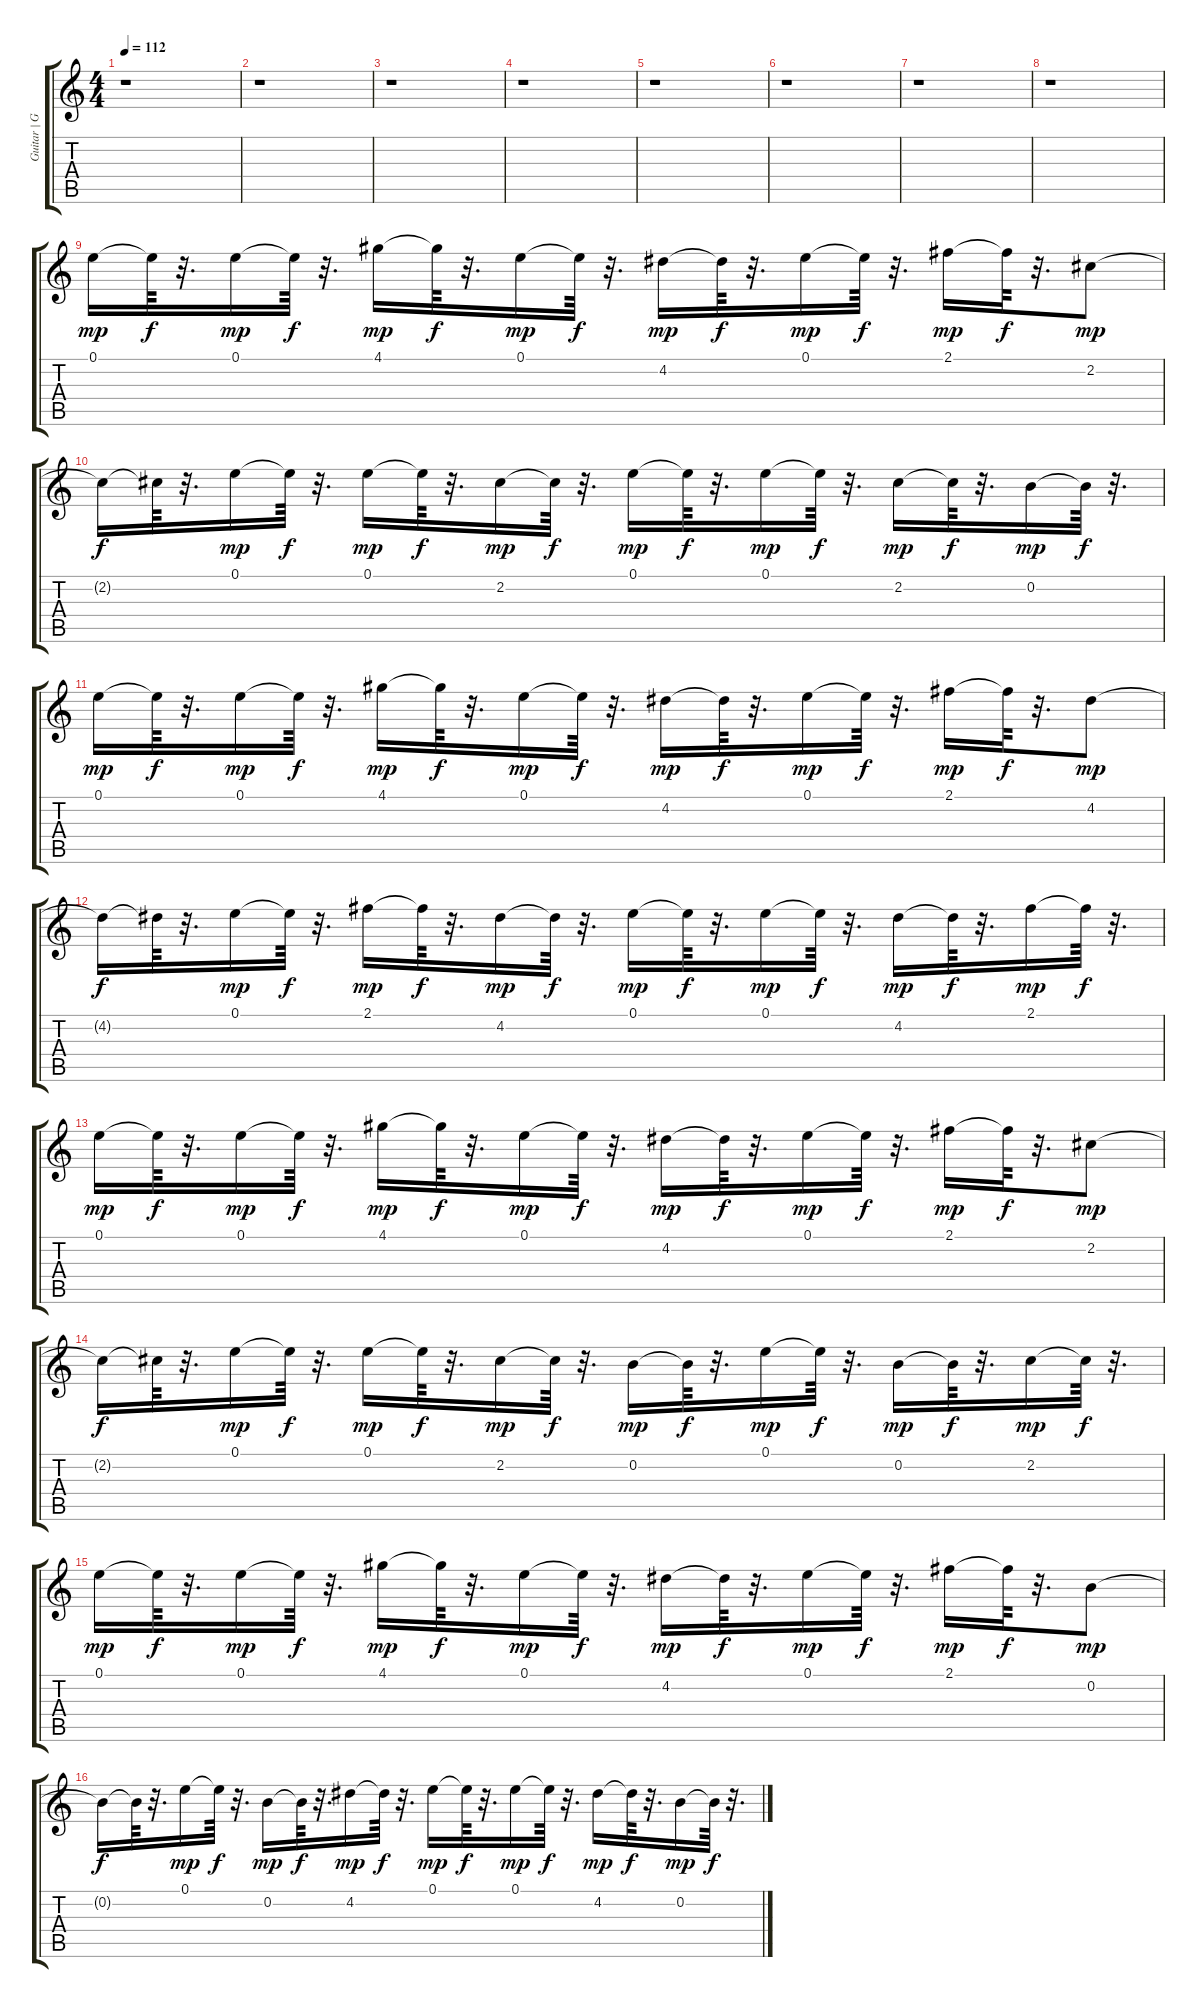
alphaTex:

\track ("Guitar | Guns n' Roses" "Guitar | G") {instrument overdrivenguitar}
\staff {score tabs}
\tuning (E4 B3 G3 D3 A2 E2) {hide}
\ts (4 4)
\tempo 112
\clef g2
\ks c
r.1{dy f} |
r.1 |
r.1 |
r.1 |
r.1 |
r.1 |
r.1 |
r.1 |
0.1.16{dy mp} 0.1{t}.64{dy f} r.32{d} 0.1.16{dy mp} 0.1{t}.64{dy f} r.32{d} 4.1.16{dy mp} 4.1{t}.64{dy f} r.32{d} 0.1.16{dy mp} 0.1{t}.64{dy f} r.32{d} 4.2.16{dy mp} 4.2{t}.64{dy f} r.32{d} 0.1.16{dy mp} 0.1{t}.64{dy f} r.32{d} 2.1.16{dy mp} 2.1{t}.64{dy f} r.32{d} 2.2.8{dy mp} |
2.2{t}.16{dy f} 2.2{t}.64 r.32{d} 0.1.16{dy mp} 0.1{t}.64{dy f} r.32{d} 0.1.16{dy mp} 0.1{t}.64{dy f} r.32{d} 2.2.16{dy mp} 2.2{t}.64{dy f} r.32{d} 0.1.16{dy mp} 0.1{t}.64{dy f} r.32{d} 0.1.16{dy mp} 0.1{t}.64{dy f} r.32{d} 2.2.16{dy mp} 2.2{t}.64{dy f} r.32{d} 0.2.16{dy mp} 0.2{t}.64{dy f} r.32{d} |
0.1.16{dy mp} 0.1{t}.64{dy f} r.32{d} 0.1.16{dy mp} 0.1{t}.64{dy f} r.32{d} 4.1.16{dy mp} 4.1{t}.64{dy f} r.32{d} 0.1.16{dy mp} 0.1{t}.64{dy f} r.32{d} 4.2.16{dy mp} 4.2{t}.64{dy f} r.32{d} 0.1.16{dy mp} 0.1{t}.64{dy f} r.32{d} 2.1.16{dy mp} 2.1{t}.64{dy f} r.32{d} 4.2.8{dy mp} |
4.2{t}.16{dy f} 4.2{t}.64 r.32{d} 0.1.16{dy mp} 0.1{t}.64{dy f} r.32{d} 2.1.16{dy mp} 2.1{t}.64{dy f} r.32{d} 4.2.16{dy mp} 4.2{t}.64{dy f} r.32{d} 0.1.16{dy mp} 0.1{t}.64{dy f} r.32{d} 0.1.16{dy mp} 0.1{t}.64{dy f} r.32{d} 4.2.16{dy mp} 4.2{t}.64{dy f} r.32{d} 2.1.16{dy mp} 2.1{t}.64{dy f} r.32{d} |
0.1.16{dy mp} 0.1{t}.64{dy f} r.32{d} 0.1.16{dy mp} 0.1{t}.64{dy f} r.32{d} 4.1.16{dy mp} 4.1{t}.64{dy f} r.32{d} 0.1.16{dy mp} 0.1{t}.64{dy f} r.32{d} 4.2.16{dy mp} 4.2{t}.64{dy f} r.32{d} 0.1.16{dy mp} 0.1{t}.64{dy f} r.32{d} 2.1.16{dy mp} 2.1{t}.64{dy f} r.32{d} 2.2.8{dy mp} |
2.2{t}.16{dy f} 2.2{t}.64 r.32{d} 0.1.16{dy mp} 0.1{t}.64{dy f} r.32{d} 0.1.16{dy mp} 0.1{t}.64{dy f} r.32{d} 2.2.16{dy mp} 2.2{t}.64{dy f} r.32{d} 0.2.16{dy mp} 0.2{t}.64{dy f} r.32{d} 0.1.16{dy mp} 0.1{t}.64{dy f} r.32{d} 0.2.16{dy mp} 0.2{t}.64{dy f} r.32{d} 2.2.16{dy mp} 2.2{t}.64{dy f} r.32{d} |
0.1.16{dy mp} 0.1{t}.64{dy f} r.32{d} 0.1.16{dy mp} 0.1{t}.64{dy f} r.32{d} 4.1.16{dy mp} 4.1{t}.64{dy f} r.32{d} 0.1.16{dy mp} 0.1{t}.64{dy f} r.32{d} 4.2.16{dy mp} 4.2{t}.64{dy f} r.32{d} 0.1.16{dy mp} 0.1{t}.64{dy f} r.32{d} 2.1.16{dy mp} 2.1{t}.64{dy f} r.32{d} 0.2.8{dy mp} |
0.2{t}.16{dy f} 0.2{t}.64 r.32{d} 0.1.16{dy mp} 0.1{t}.64{dy f} r.32{d} 0.2.16{dy mp} 0.2{t}.64{dy f} r.32{d} 4.2.16{dy mp} 4.2{t}.64{dy f} r.32{d} 0.1.16{dy mp} 0.1{t}.64{dy f} r.32{d} 0.1.16{dy mp} 0.1{t}.64{dy f} r.32{d} 4.2.16{dy mp} 4.2{t}.64{dy f} r.32{d} 0.2.16{dy mp} 0.2{t}.64{dy f} r.32{d}
